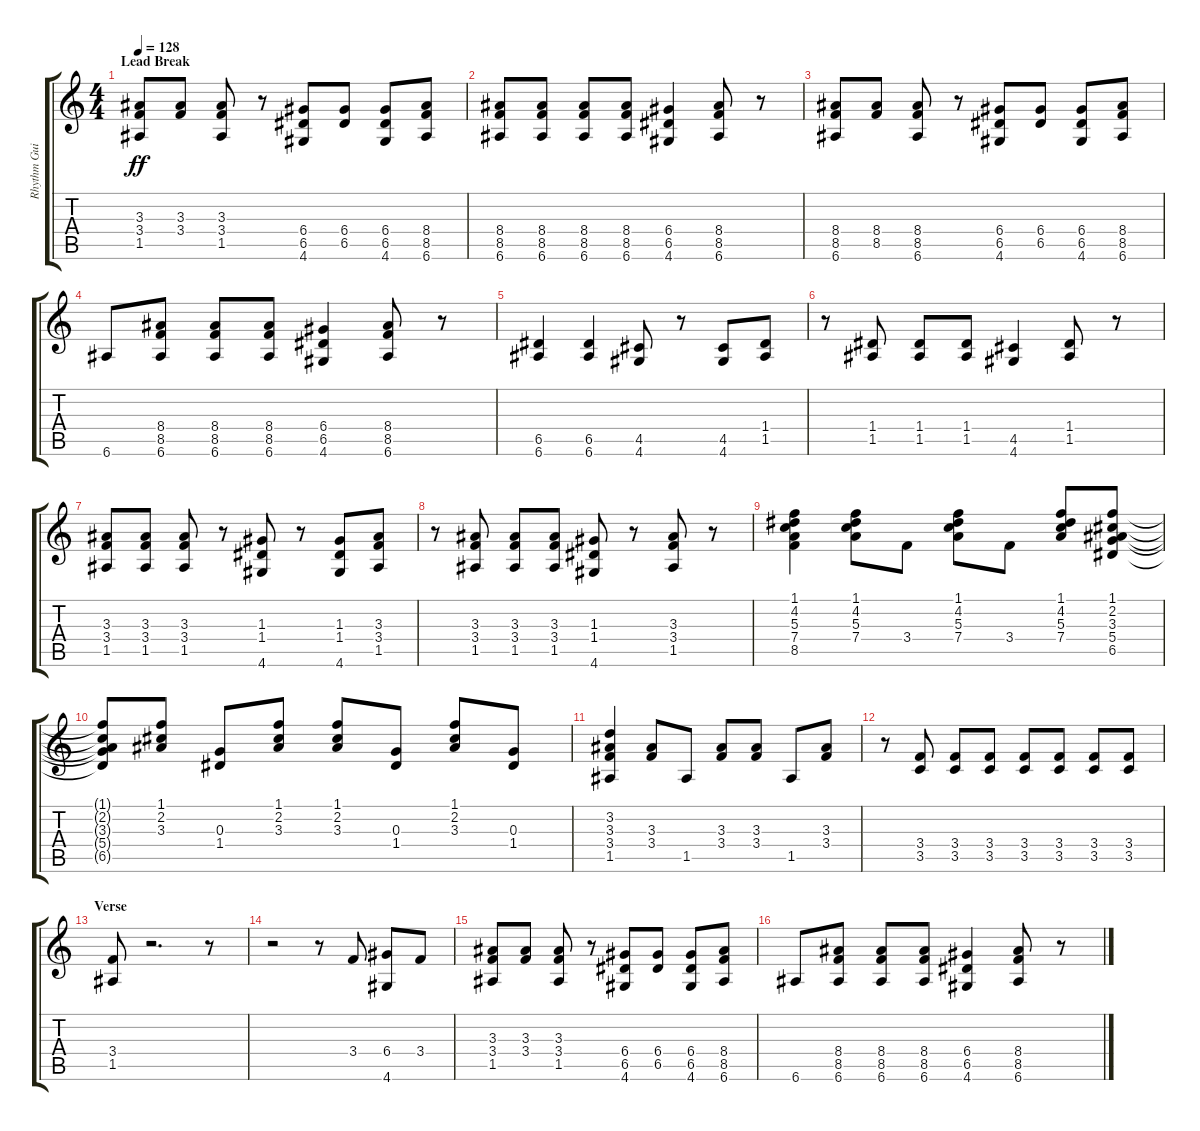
\track ("Rhythm Guitar" "Rhythm Gui") {instrument electricguitarclean}
\staff {score tabs}
\tuning (E4 B3 G3 D3 A2 E2) {hide}
\ts (4 4)
\section ("" "Lead Break")
\tempo 128
\clef g2
\ks c
(3.3 3.4 1.5).8{dy ff} (3.3 3.4).8 (3.3 3.4 1.5).8 r.8 (6.4 6.5 4.6).8 (6.4 6.5).8 (6.4 6.5 4.6).8 (8.4 8.5 6.6).8 |
(8.4 8.5 6.6).8 (8.4 8.5 6.6).8 (8.4 8.5 6.6).8 (8.4 8.5 6.6).8 (6.4 6.5 4.6).4 (8.4 8.5 6.6).8 r.8 |
(8.4 8.5 6.6).8 (8.4 8.5).8 (8.4 8.5 6.6).8 r.8 (6.4 6.5 4.6).8 (6.4 6.5).8 (6.4 6.5 4.6).8 (8.4 8.5 6.6).8 |
6.6.8 (8.4 8.5 6.6).8 (8.4 8.5 6.6).8 (8.4 8.5 6.6).8 (6.4 6.5 4.6).4 (8.4 8.5 6.6).8 r.8 |
(6.5 6.6).4 (6.5 6.6).4 (4.5 4.6).8 r.8 (4.5 4.6).8 (1.4 1.5).8 |
r.8 (1.4 1.5).8 (1.4 1.5).8 (1.4 1.5).8 (4.5 4.6).4 (1.4 1.5).8 r.8 |
(3.3 3.4 1.5).8 (3.3 3.4 1.5).8 (3.3 3.4 1.5).8 r.8 (1.3 1.4 4.6).8 r.8 (1.3 1.4 4.6).8 (3.3 3.4 1.5).8 |
r.8 (3.3 3.4 1.5).8 (3.3 3.4 1.5).8 (3.3 3.4 1.5).8 (1.3 1.4 4.6).8 r.8 (3.3 3.4 1.5).8 r.8 |
(1.1 4.2 5.3 7.4 8.5).4 (1.1 4.2 5.3 7.4).8 3.4.8 (1.1 4.2 5.3 7.4).8 3.4.8 (1.1 4.2 5.3 7.4).8 (1.1 2.2 3.3 5.4 6.5).8 |
(1.1{t} 2.2{t} 3.3{t} 5.4{t} 6.5{t}).8 (1.1 2.2 3.3).8 (0.3 1.4).8 (1.1 2.2 3.3).8 (1.1 2.2 3.3).8 (0.3 1.4).8 (1.1 2.2 3.3).8 (0.3 1.4).8 |
(3.2 3.3 3.4 1.5).4 (3.3 3.4).8 1.5.8 (3.3 3.4).8 (3.3 3.4).8 1.5.8 (3.3 3.4).8 |
r.8 (3.4 3.5).8 (3.4 3.5).8 (3.4 3.5).8 (3.4 3.5).8 (3.4 3.5).8 (3.4 3.5).8 (3.4 3.5).8 |
\section ("" "Verse")
(3.4 1.5).8 r.2{d} r.8 |
r.2 r.8 3.4.8 (6.4 4.6).8 3.4.8 |
(3.3 3.4 1.5).8 (3.3 3.4).8 (3.3 3.4 1.5).8 r.8 (6.4 6.5 4.6).8 (6.4 6.5).8 (6.4 6.5 4.6).8 (8.4 8.5 6.6).8 |
6.6.8 (8.4 8.5 6.6).8 (8.4 8.5 6.6).8 (8.4 8.5 6.6).8 (6.4 6.5 4.6).4 (8.4 8.5 6.6).8 r.8
